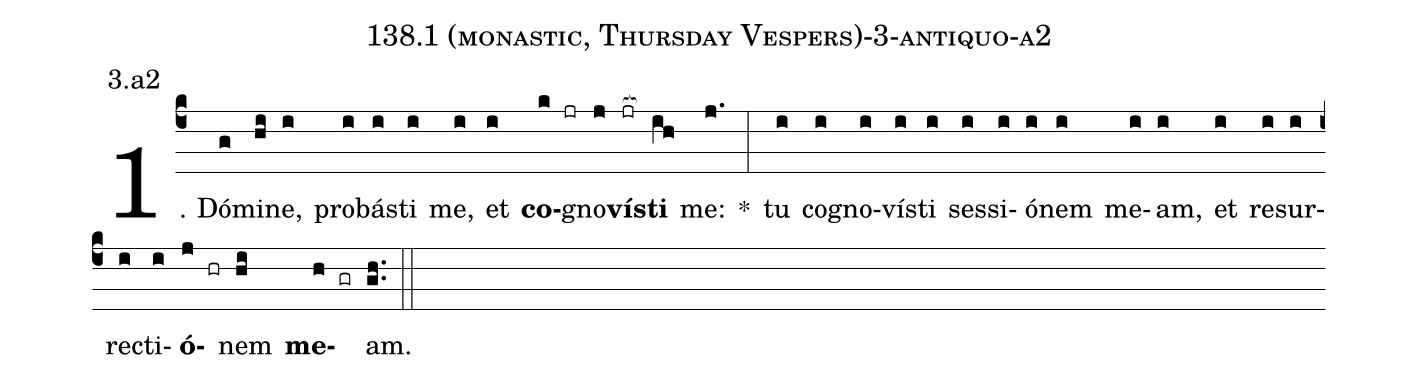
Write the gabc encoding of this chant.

name: 138.1 (monastic, Thursday Vespers)-3-antiquo-a2;
annotation: 3.a2;
%%
(c4)1. Dó(g)mi(hi)ne,(i) pro(i)bás(i)ti(i) me,(i) et(i) <b>co</b>(k jr)gno(j)<b>vís</b>(jr[ocb:1{])<b>ti</b>(ih[ocb:0}]) me:(j.) *(:) tu(i) co(i)gno(i)vís(i)ti(i) ses(i)si(i)ó(i)nem(i) me(i)am,(i) et(i) re(i)sur(i)rec(i)ti(i)<b>ó</b>(j hr)nem(hi) <b>me</b>(h gr)am.(gh..) (::)
